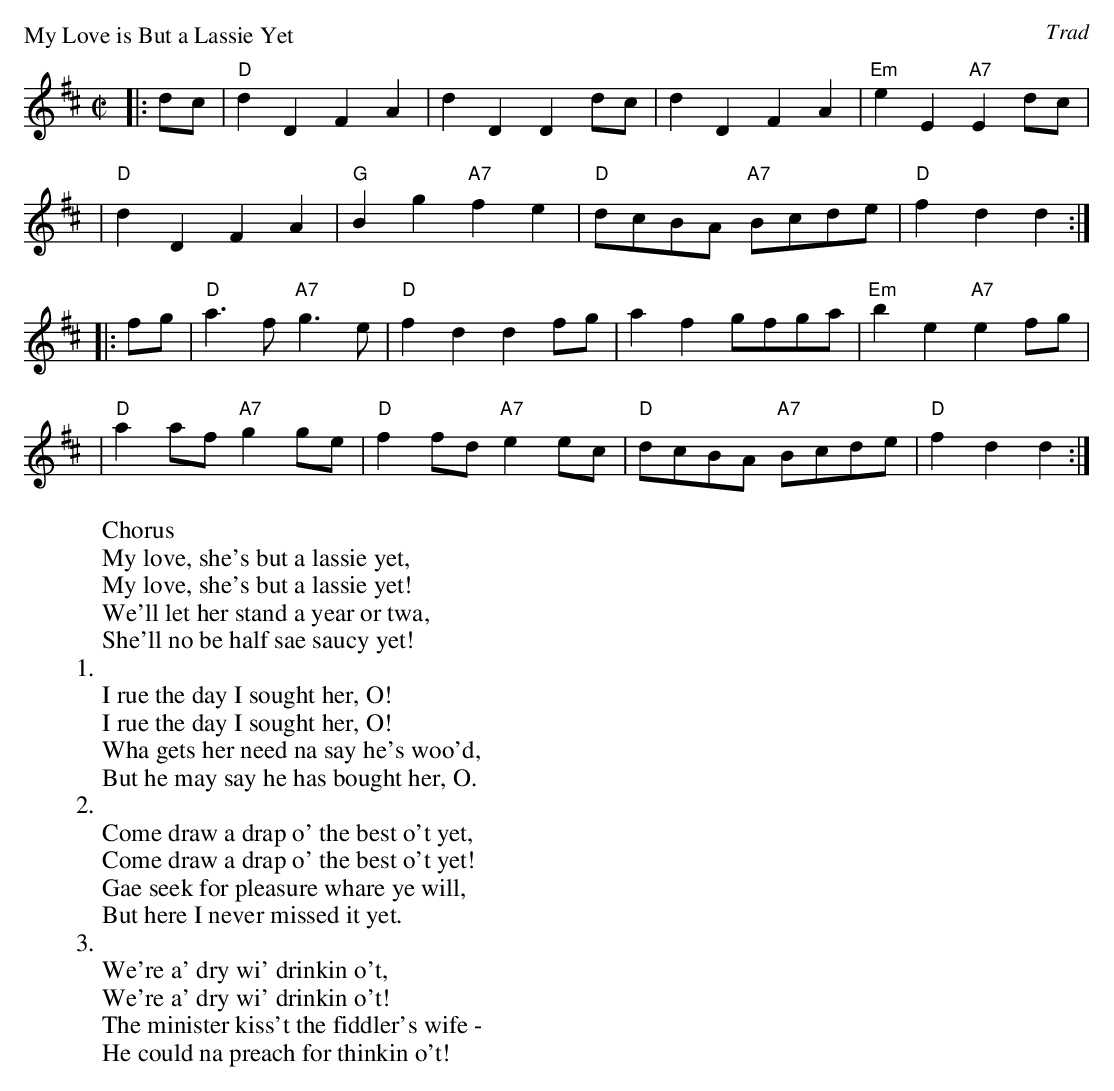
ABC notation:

X:1
P: My Love is But a Lassie Yet
O: Trad
M: C|
L: 1/8
K: D
|: dc \
| "D"d2D2 F2A2 | d2D2 D2dc | d2D2 F2A2 | "Em"e2E2 "A7"E2dc |
| "D"d2D2 F2A2 | "G"B2g2 "A7"f2e2 | "D"dcBA "A7"Bcde | "D"f2d2 d2 :|
|: fg \
| "D"a3f "A7"g3e | "D"f2d2 d2fg | a2f2 gfga | "Em"b2e2 "A7"e2fg |
| "D"a2af "A7"g2ge | "D"f2fd "A7"e2ec | "D"dcBA "A7"Bcde | "D"f2d2 d2 :|
W: Chorus
W: My love, she's but a lassie yet,
W: My love, she's but a lassie yet!
W: We'll let her stand a year or twa,
W: She'll no be half sae saucy yet!
W: 1.
W: I rue the day I sought her, O!
W: I rue the day I sought her, O!
W: Wha gets her need na say he's woo'd,
W: But he may say he has bought her, O.
W: 2.
W: Come draw a drap o' the best o't yet,
W: Come draw a drap o' the best o't yet!
W: Gae seek for pleasure whare ye will,
W: But here I never missed it yet.
W: 3.
W: We're a' dry wi' drinkin o't,
W: We're a' dry wi' drinkin o't!
W: The minister kiss't the fiddler's wife -
W: He could na preach for thinkin o't!
